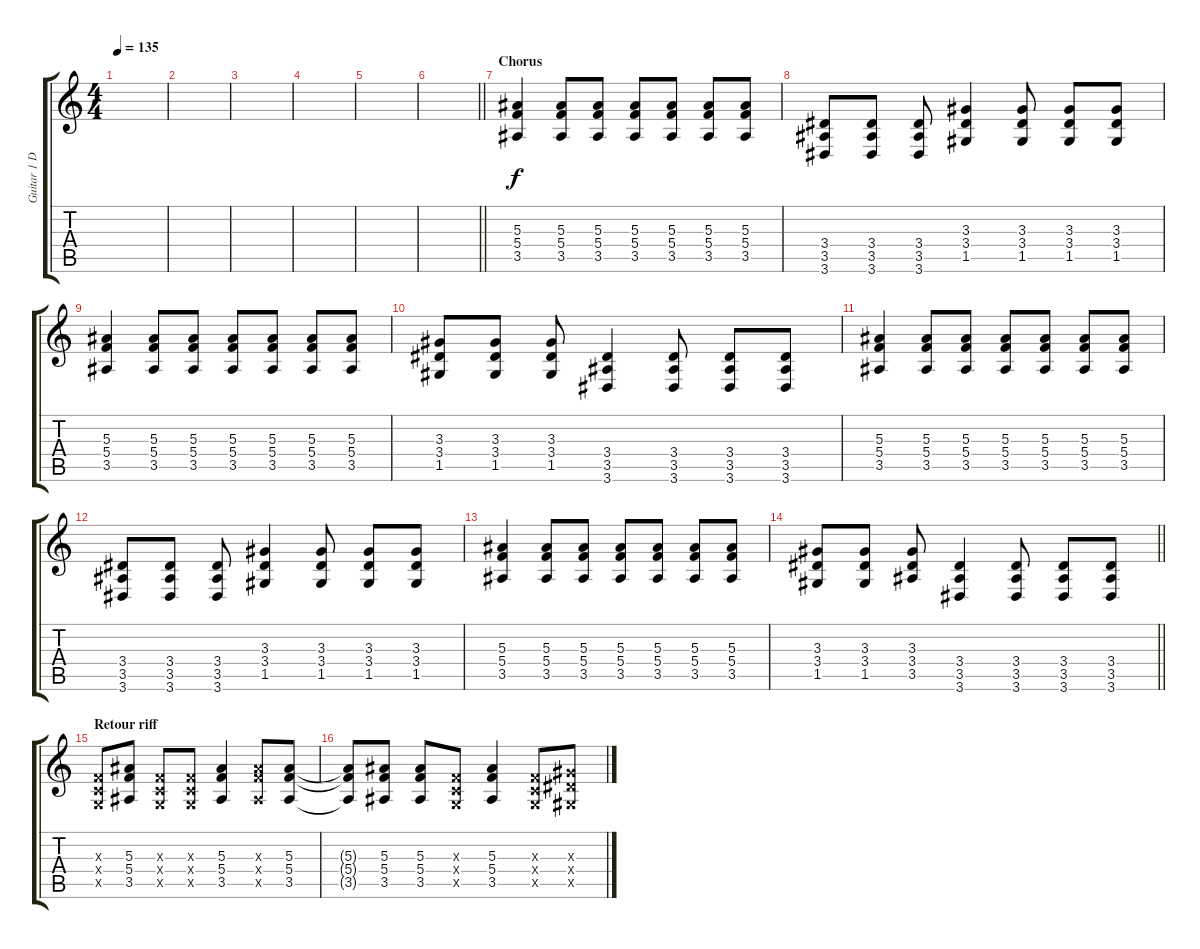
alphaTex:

\track ("Guitar 1 Disto" "Guitar 1 D") {instrument overdrivenguitar}
\staff {score tabs}
\tuning (D4 A3 F3 C3 G2 C2) {hide}
\ts (4 4)
\tempo 135
\clef g2
\ks c
|
|
|
|
|
\barLineRight lightlight
|
\section ("" "Chorus")
(5.3 5.4 3.5).4 (5.3 5.4 3.5).8 (5.3 5.4 3.5).8 (5.3 5.4 3.5).8 (5.3 5.4 3.5).8 (5.3 5.4 3.5).8 (5.3 5.4 3.5).8 |
(3.4 3.5 3.6).8 (3.4 3.5 3.6).8 (3.4 3.5 3.6).8 (3.3 3.4 1.5).4 (3.3 3.4 1.5).8 (3.3 3.4 1.5).8 (3.3 3.4 1.5).8 |
(5.3 5.4 3.5).4 (5.3 5.4 3.5).8 (5.3 5.4 3.5).8 (5.3 5.4 3.5).8 (5.3 5.4 3.5).8 (5.3 5.4 3.5).8 (5.3 5.4 3.5).8 |
(3.3 3.4 1.5).8 (3.3 3.4 1.5).8 (3.3 3.4 1.5).8 (3.4 3.5 3.6).4 (3.4 3.5 3.6).8 (3.4 3.5 3.6).8 (3.4 3.5 3.6).8 |
(5.3 5.4 3.5).4 (5.3 5.4 3.5).8 (5.3 5.4 3.5).8 (5.3 5.4 3.5).8 (5.3 5.4 3.5).8 (5.3 5.4 3.5).8 (5.3 5.4 3.5).8 |
(3.4 3.5 3.6).8 (3.4 3.5 3.6).8 (3.4 3.5 3.6).8 (3.3 3.4 1.5).4 (3.3 3.4 1.5).8 (3.3 3.4 1.5).8 (3.3 3.4 1.5).8 |
(5.3 5.4 3.5).4 (5.3 5.4 3.5).8 (5.3 5.4 3.5).8 (5.3 5.4 3.5).8 (5.3 5.4 3.5).8 (5.3 5.4 3.5).8 (5.3 5.4 3.5).8 |
\barLineRight lightlight
(3.3 3.4 1.5).8 (3.3 3.4 1.5).8 (3.3 3.4 3.5).8 (3.4 3.5 3.6).4 (3.4 3.5 3.6).8 (3.4 3.5 3.6).8 (3.4 3.5 3.6).8 |
\section ("" "Retour riff")
(0.3{x} 0.4{x} 0.5{x}).8 (5.3 5.4 3.5).8 (0.3{x} 0.4{x} 0.5{x}).8 (0.3{x} 0.4{x} 0.5{x}).8 (5.3 5.4 3.5).4 (5.3{x} 5.4{x} 3.5{x}).8 (5.3 5.4 3.5).8 |
(5.3{t} 5.4{t} 3.5{t}).8 (5.3 5.4 3.5).8 (5.3 5.4 3.5).8 (0.3{x} 0.4{x} 0.5{x}).8 (5.3 5.4 3.5).4 (0.3{x} 0.4{x} 0.5{x}).8 (3.3{x} 3.4{x} 1.5{x}).8
